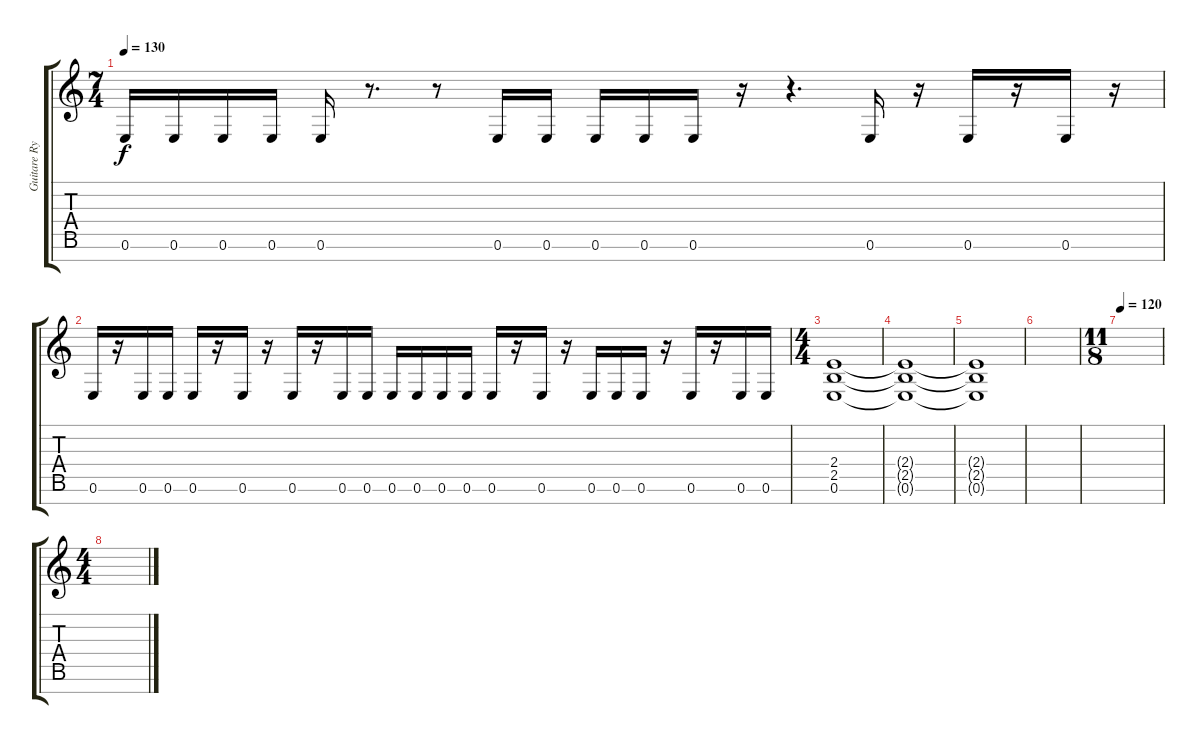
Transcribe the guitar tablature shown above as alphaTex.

\track ("Guitare Rythmique" "Guitare Ry") {instrument overdrivenguitar}
\staff {score tabs}
\tuning (E4 B3 G3 D3 A2 E2 B1) {hide}
\ts (7 4)
\tempo 130
\clef g2
\ks c
0.6.16{dy f} 0.6.16 0.6.16 0.6.16 0.6.16 r.8{d} r.8 0.6.16 0.6.16 0.6.16 0.6.16 0.6.16 r.16 r.4{d} 0.6.16 r.16 0.6.16 r.16 0.6.16 r.16 |
0.6.16 r.16 0.6.16 0.6.16 0.6.16 r.16 0.6.16 r.16 0.6.16 r.16 0.6.16 0.6.16 0.6.16 0.6.16 0.6.16 0.6.16 0.6.16 r.16 0.6.16 r.16 0.6.16 0.6.16 0.6.16 r.16 0.6.16 r.16 0.6.16 0.6.16 |
\ts (4 4)
(2.4 2.5 0.6).1{volume 0} |
(2.4{t} 2.5{t} 0.6{t}).1 |
(2.4{t} 2.5{t} 0.6{t}).1 |
|
\ts (11 8)
\tempo 120
|
\ts (4 4)
